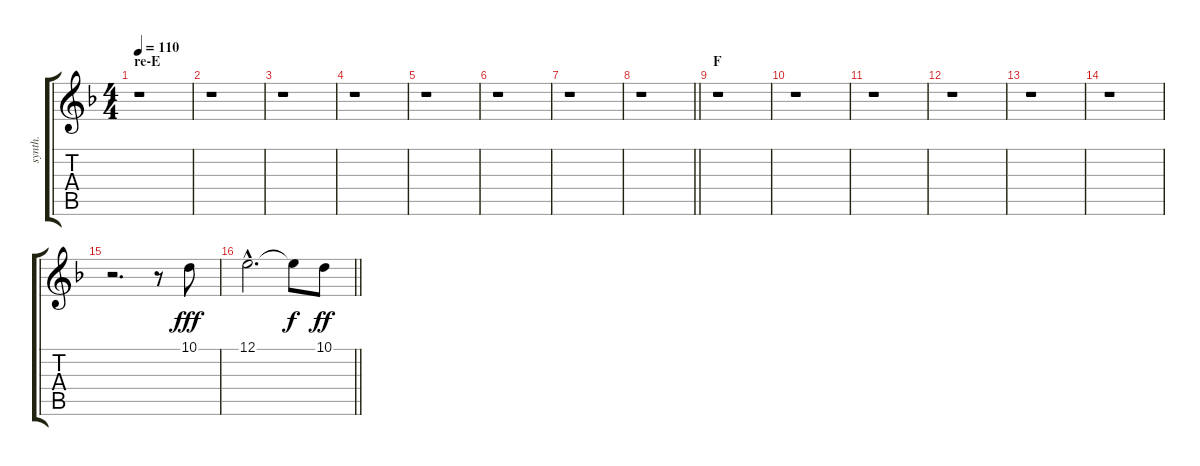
\track ("synth." "synth.") {instrument choiraahs}
\staff {score tabs}
\tuning (E4 B3 G3 D3 A2 E2) {hide}
\ts (4 4)
\section ("" "re-E")
\tempo 110
\clef g2
\ks dminor
r.1{dy f} |
r.1 |
r.1 |
r.1 |
r.1 |
r.1 |
r.1 |
\barLineRight lightlight
r.1 |
\section ("" "F")
r.1 |
r.1 |
r.1 |
r.1 |
r.1 |
r.1 |
r.2{d volume 6 balance 8 instrument choiraahs} r.8 10.1.8{dy fff} |
\barLineRight lightlight
12.1{hac}.2{d} 12.1{t}.8{dy f} 10.1.8{dy ff}
